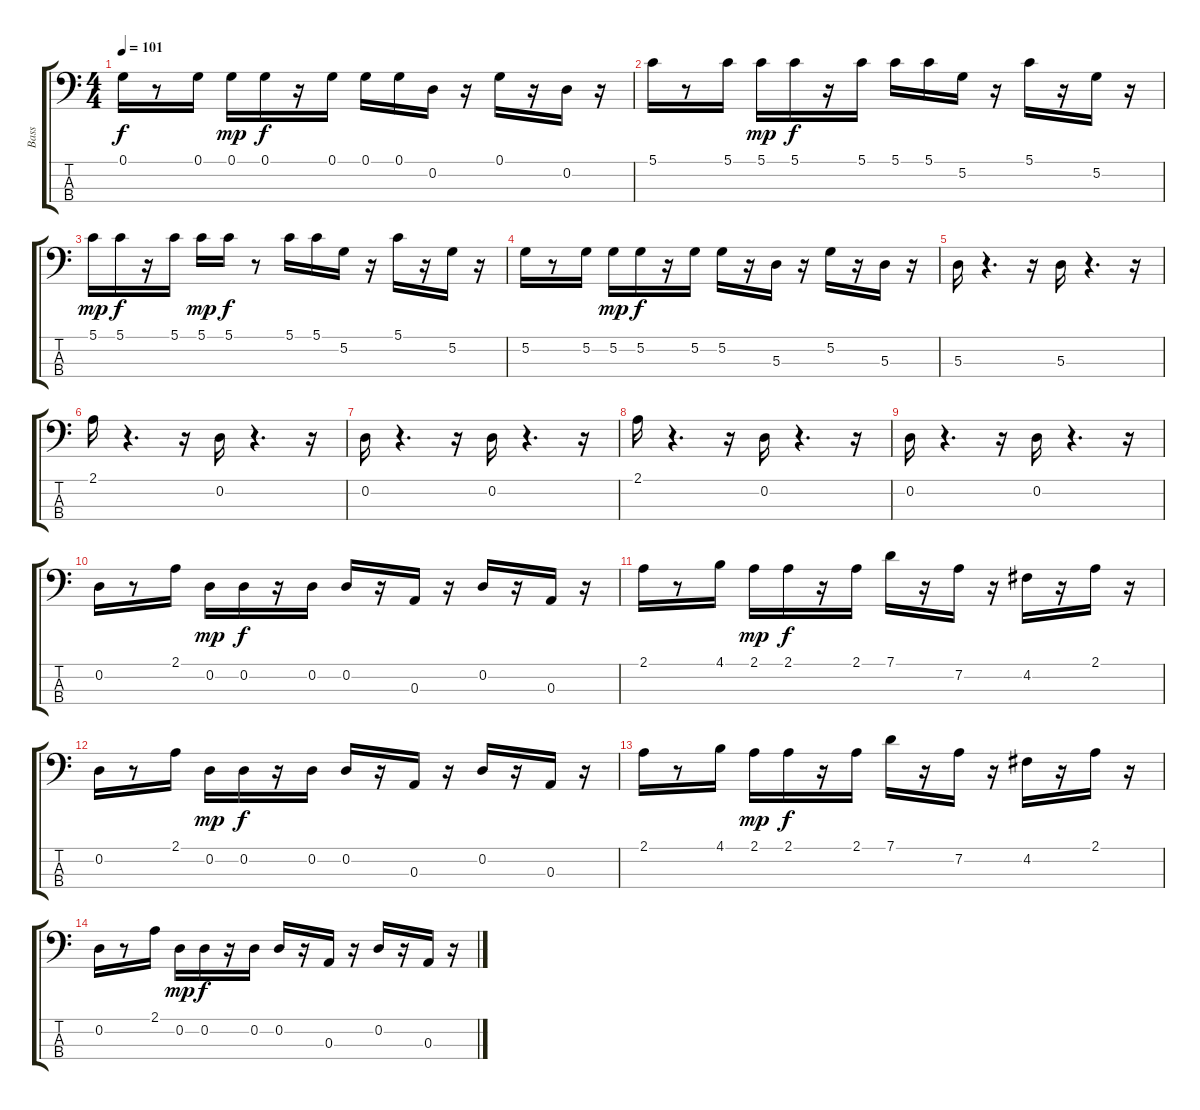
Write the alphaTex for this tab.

\track ("Bass" "Bass") {instrument electricbasspick}
\staff {score tabs}
\tuning (G2 D2 A1 E1) {hide}
\ts (4 4)
\tempo 101
\clef f4
\ks c
0.1.16{dy f} r.8 0.1.16 0.1.16{dy mp} 0.1.16{dy f} r.16 0.1.16 0.1.16 0.1.16 0.2.16 r.16 0.1.16 r.16 0.2.16 r.16 |
5.1.16 r.8 5.1.16 5.1.16{dy mp} 5.1.16{dy f} r.16 5.1.16 5.1.16 5.1.16 5.2.16 r.16 5.1.16 r.16 5.2.16 r.16 |
5.1.16{dy mp} 5.1.16{dy f} r.16 5.1.16 5.1.16{dy mp} 5.1.16{dy f} r.8 5.1.16 5.1.16 5.2.16 r.16 5.1.16 r.16 5.2.16 r.16 |
5.2.16 r.8 5.2.16 5.2.16{dy mp} 5.2.16{dy f} r.16 5.2.16 5.2.16 r.16 5.3.16 r.16 5.2.16 r.16 5.3.16 r.16 |
5.3.16 r.4{d} r.16 5.3.16 r.4{d} r.16 |
2.1.16 r.4{d} r.16 0.2.16 r.4{d} r.16 |
0.2.16 r.4{d} r.16 0.2.16 r.4{d} r.16 |
2.1.16 r.4{d} r.16 0.2.16 r.4{d} r.16 |
0.2.16 r.4{d} r.16 0.2.16 r.4{d} r.16 |
0.2.16 r.8 2.1.16 0.2.16{dy mp} 0.2.16{dy f} r.16 0.2.16 0.2.16 r.16 0.3.16 r.16 0.2.16 r.16 0.3.16 r.16 |
2.1.16 r.8 4.1.16 2.1.16{dy mp} 2.1.16{dy f} r.16 2.1.16 7.1.16 r.16 7.2.16 r.16 4.2.16 r.16 2.1.16 r.16 |
0.2.16 r.8 2.1.16 0.2.16{dy mp} 0.2.16{dy f} r.16 0.2.16 0.2.16 r.16 0.3.16 r.16 0.2.16 r.16 0.3.16 r.16 |
2.1.16 r.8 4.1.16 2.1.16{dy mp} 2.1.16{dy f} r.16 2.1.16 7.1.16 r.16 7.2.16 r.16 4.2.16 r.16 2.1.16 r.16 |
0.2.16 r.8 2.1.16 0.2.16{dy mp} 0.2.16{dy f} r.16 0.2.16 0.2.16 r.16 0.3.16 r.16 0.2.16 r.16 0.3.16 r.16
